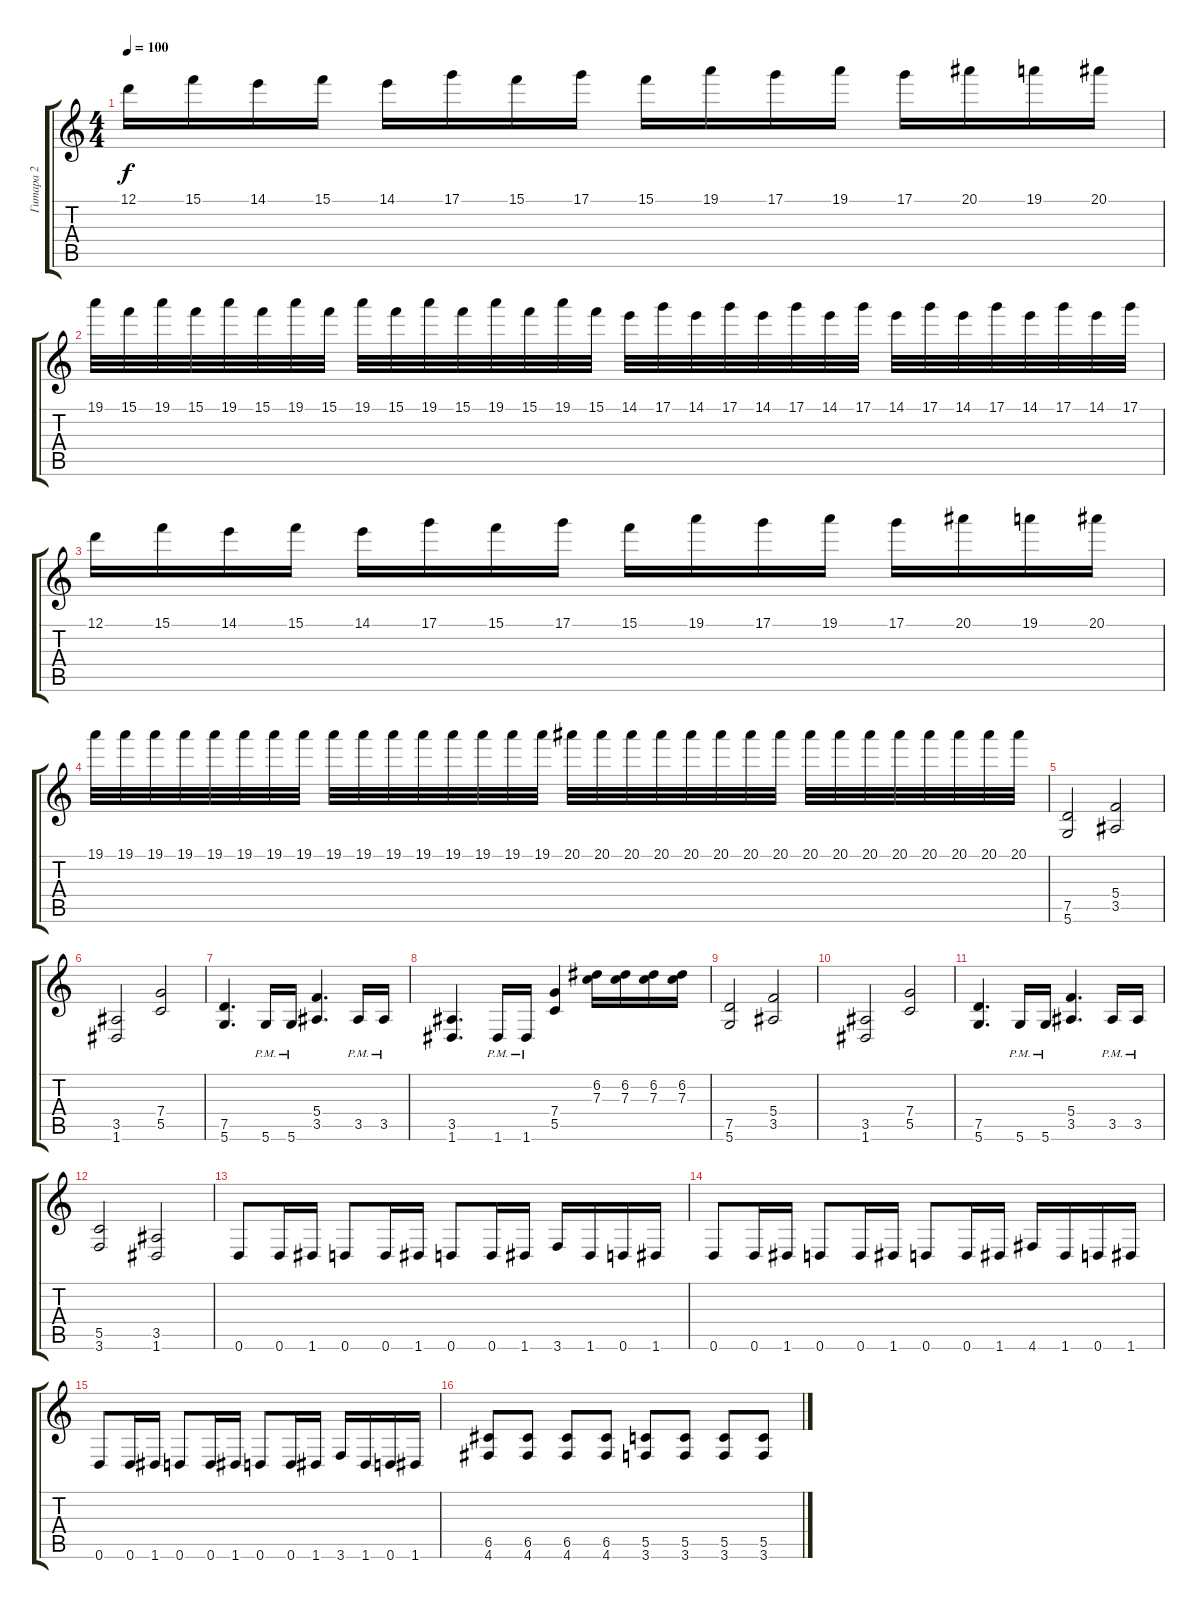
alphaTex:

\track ("Гитара 2" "Гитара 2") {instrument overdrivenguitar}
\staff {score tabs}
\tuning (D4 A3 F3 C3 G2 D2) {hide}
\ts (4 4)
\tempo 100
\clef g2
\ks c
12.1.16{dy f} 15.1.16 14.1.16 15.1.16 14.1.16 17.1.16 15.1.16 17.1.16 15.1.16 19.1.16 17.1.16 19.1.16 17.1.16 20.1.16 19.1.16 20.1.16 |
19.1.32 15.1.32 19.1.32 15.1.32 19.1.32 15.1.32 19.1.32 15.1.32 19.1.32 15.1.32 19.1.32 15.1.32 19.1.32 15.1.32 19.1.32 15.1.32 14.1.32 17.1.32 14.1.32 17.1.32 14.1.32 17.1.32 14.1.32 17.1.32 14.1.32 17.1.32 14.1.32 17.1.32 14.1.32 17.1.32 14.1.32 17.1.32 |
12.1.16 15.1.16 14.1.16 15.1.16 14.1.16 17.1.16 15.1.16 17.1.16 15.1.16 19.1.16 17.1.16 19.1.16 17.1.16 20.1.16 19.1.16 20.1.16 |
19.1.32 19.1.32 19.1.32 19.1.32 19.1.32 19.1.32 19.1.32 19.1.32 19.1.32 19.1.32 19.1.32 19.1.32 19.1.32 19.1.32 19.1.32 19.1.32 20.1.32 20.1.32 20.1.32 20.1.32 20.1.32 20.1.32 20.1.32 20.1.32 20.1.32 20.1.32 20.1.32 20.1.32 20.1.32 20.1.32 20.1.32 20.1.32 |
(7.5 5.6).2 (5.4 3.5).2 |
(3.5 1.6).2 (7.4 5.5).2 |
(7.5 5.6).4{d} 5.6{pm}.16 5.6{pm}.16 (5.4 3.5).4{d} 3.5{pm}.16 3.5{pm}.16 |
(3.5 1.6).4{d} 1.6{pm}.16 1.6{pm}.16 (7.4 5.5).4 (6.2 7.3).16 (6.2 7.3).16 (6.2 7.3).16 (6.2 7.3).16 |
(7.5 5.6).2 (5.4 3.5).2 |
(3.5 1.6).2 (7.4 5.5).2 |
(7.5 5.6).4{d} 5.6{pm}.16 5.6{pm}.16 (5.4 3.5).4{d} 3.5{pm}.16 3.5{pm}.16 |
(5.5 3.6).2 (3.5 1.6).2 |
0.6.8 0.6.16 1.6.16 0.6.8 0.6.16 1.6.16 0.6.8 0.6.16 1.6.16 3.6.16 1.6.16 0.6.16 1.6.16 |
0.6.8 0.6.16 1.6.16 0.6.8 0.6.16 1.6.16 0.6.8 0.6.16 1.6.16 4.6.16 1.6.16 0.6.16 1.6.16 |
0.6.8 0.6.16 1.6.16 0.6.8 0.6.16 1.6.16 0.6.8 0.6.16 1.6.16 3.6.16 1.6.16 0.6.16 1.6.16 |
(6.5 4.6).8 (6.5 4.6).8 (6.5 4.6).8 (6.5 4.6).8 (5.5 3.6).8 (5.5 3.6).8 (5.5 3.6).8 (5.5 3.6).8
